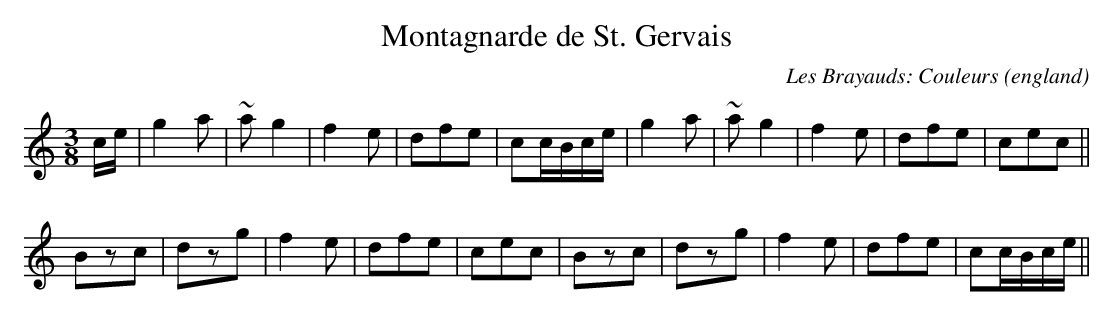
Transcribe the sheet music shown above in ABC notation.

X:1
T:Montagnarde de St. Gervais
O:england
C:Les Brayauds: Couleurs
M:3/8
L:1/8
K:C
c/e/|g2a|~ag2|f2e|dfe|cc/B/c/e/|\
g2a|~ag2|f2e|dfe|cec||
Bzc|dzg|f2e|dfe|cec|\
Bzc|dzg|f2e|dfe|cc/B/c/e/||
